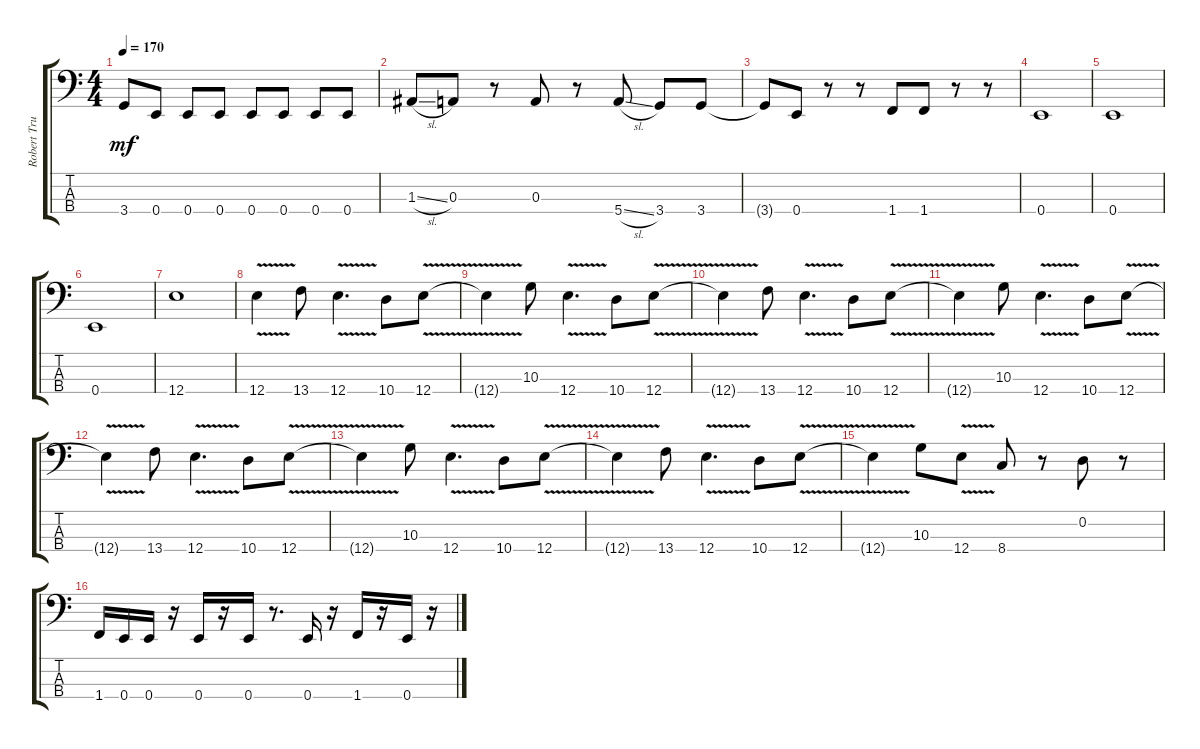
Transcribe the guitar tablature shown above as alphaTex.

\track ("Robert Trujillo" "Robert Tru") {instrument electricbassfinger}
\staff {score tabs}
\tuning (G2 D2 A1 E1) {hide}
\ts (4 4)
\tempo 170
\clef f4
\ks c
3.4{t}.8{dy mf} 0.4.8 0.4.8 0.4.8 0.4.8 0.4.8 0.4.8 0.4.8 |
1.3{sl}.8 0.3.8 r.8 0.3.8 r.8 5.4{sl}.8 3.4.8 3.4.8 |
3.4{t}.8 0.4.8 r.8 r.8 1.4.8 1.4.8 r.8 r.8 |
0.4.1 |
0.4.1 |
0.4.1 |
12.4.1 |
12.4{v}.4 13.4.8 12.4{v}.4{d} 10.4.8 12.4{v}.8 |
12.4{t}.4 10.3.8 12.4{v}.4{d} 10.4.8 12.4{v}.8 |
12.4{t}.4 13.4.8 12.4{v}.4{d} 10.4.8 12.4{v}.8 |
12.4{t}.4 10.3.8 12.4{v}.4{d} 10.4.8 12.4{v}.8 |
12.4{v t}.4 13.4.8 12.4{v}.4{d} 10.4.8 12.4{v}.8 |
12.4{t}.4 10.3.8 12.4{v}.4{d} 10.4.8 12.4{v}.8 |
12.4{v t}.4 13.4.8 12.4{v}.4{d} 10.4.8 12.4{v}.8 |
12.4{t}.4 10.3.8 12.4{v}.8 8.4.8 r.8 0.2.8 r.8 |
1.4.16 0.4.16 0.4.16 r.16 0.4.16 r.16 0.4.16 r.8{d} 0.4.16 r.16 1.4.16 r.16 0.4.16 r.16
